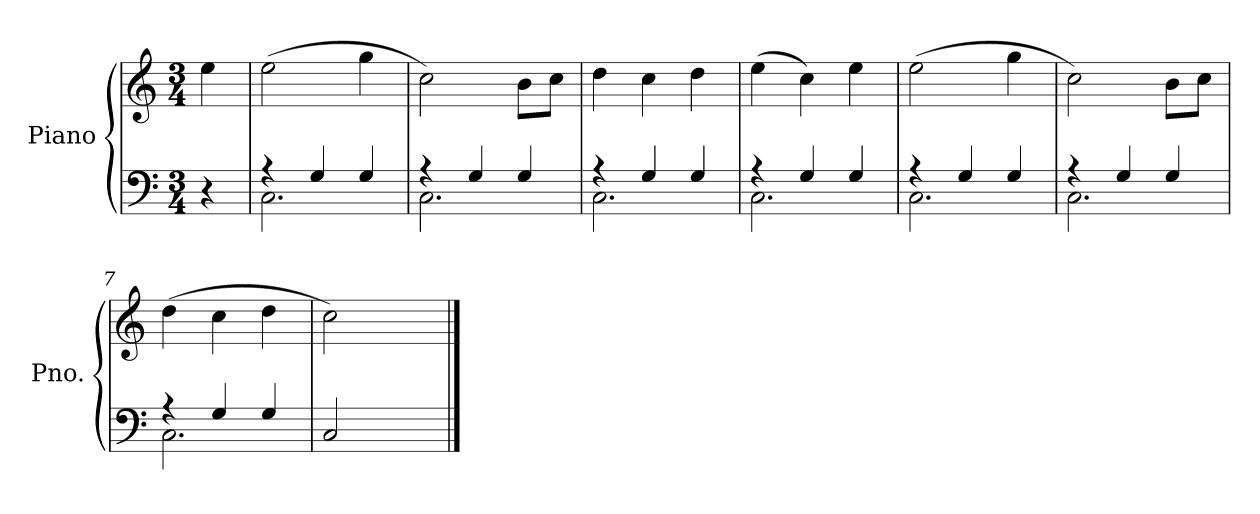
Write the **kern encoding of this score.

**kern	**kern
*part1	*part1
*staff2	*staff1
*I"Piano	*
*I'Pno.	*
*clefF4	*clefG2
*k[]	*k[]
*M3/4	*M3/4
=	=
4r	4ee\
=1	=1
*^	*
4r	2.C\	(2ee\
4G/	.	.
4G/	.	4gg\
=2	=2	=2
4r	2.C\	2cc\)
4G/	.	.
4G/	.	8b\L
.	.	8cc\J
=3	=3	=3
4r	2.C\	4dd\
4G/	.	4cc\
4G/	.	4dd\
=4	=4	=4
4r	2.C\	(4ee\
4G/	.	4cc\)
4G/	.	4ee\
=5	=5	=5
4r	2.C\	(2ee\
4G/	.	.
4G/	.	4gg\
=6	=6	=6
4r	2.C\	2cc\)
4G/	.	.
4G/	.	8b\L
.	.	8cc\J
=7	=7	=7
4r	2.C\	(4dd\
4G/	.	4cc\
4G/	.	4dd\
*v	*v	*
=8	=8
2C/	2cc\)
4ryy	4ryy
==	==
*-	*-
